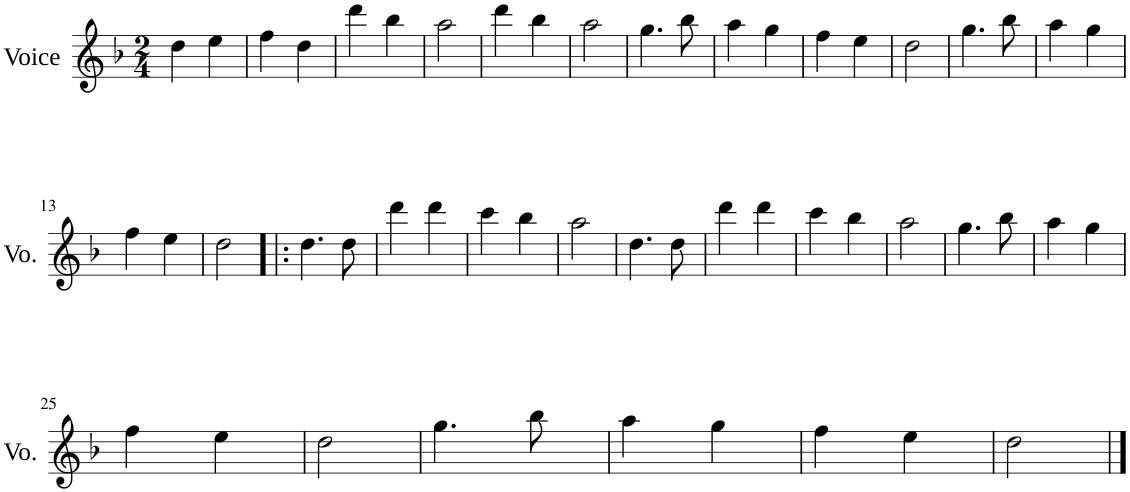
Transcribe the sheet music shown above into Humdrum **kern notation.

**kern
*part1
*staff1
*I"Voice
*I'Vo.
*clefG2
*k[b-]
*M2/4
=1
4dd\
4ee\
=2
4ff\
4dd\
=3
4ddd\
4bb-\
=4
2aa\
=5
4ddd\
4bb-\
=6
2aa\
=7
4.gg\
8bb-\
=8
4aa\
4gg\
=9
4ff\
4ee\
=10
2dd\
=11
4.gg\
8bb-\
=12
4aa\
4gg\
!!LO:LB:g=z
=13
4ff\
4ee\
=14
2dd\
=15!|:
4.dd\
8dd\
=16
4ddd\
4ddd\
=17
4ccc\
4bb-\
=18
2aa\
=19
4.dd\
8dd\
=20
4ddd\
4ddd\
=21
4ccc\
4bb-\
=22
2aa\
=23
4.gg\
8bb-\
=24
4aa\
4gg\
!!LO:LB:g=z
=25
4ff\
4ee\
=26
2dd\
=27
4.gg\
8bb-\
=28
4aa\
4gg\
=29
4ff\
4ee\
=30
2dd\
==
*-
